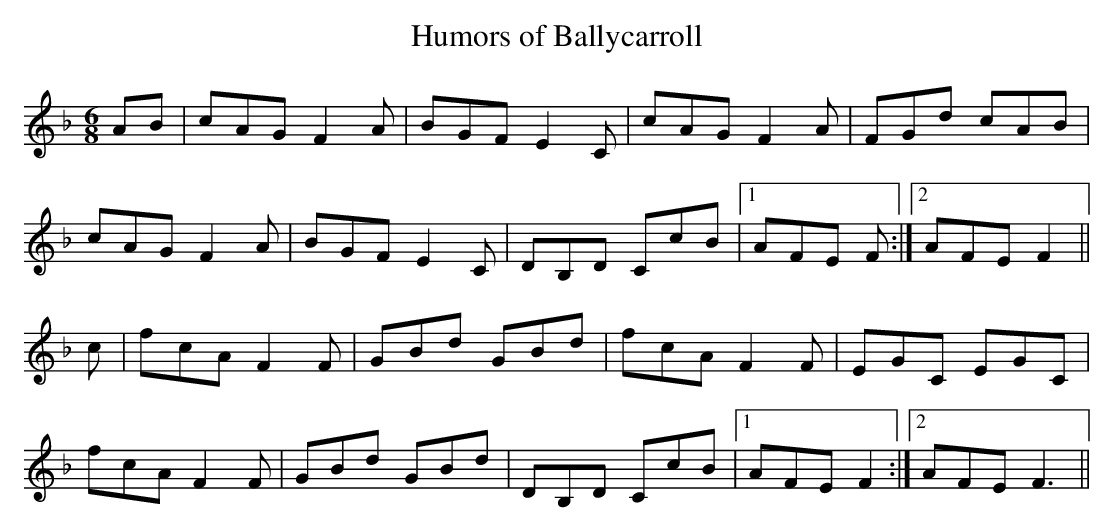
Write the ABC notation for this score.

X:1
T: Humors of Ballycarroll
M: 6/8
L: 1/8
K: F
AB|cAG F2A|BGF E2C|cAG F2A|FGd cAB|
cAG F2A|BGF E2C|DB,D CcB|1 AFE F :|2\
AFE F2||
c|fcA F2F|GBd GBd|fcA F2F|EGC EGC|
fcA F2F|GBd GBd|DB,D CcB|1 AFE F2 :|2\
AFE F3||
